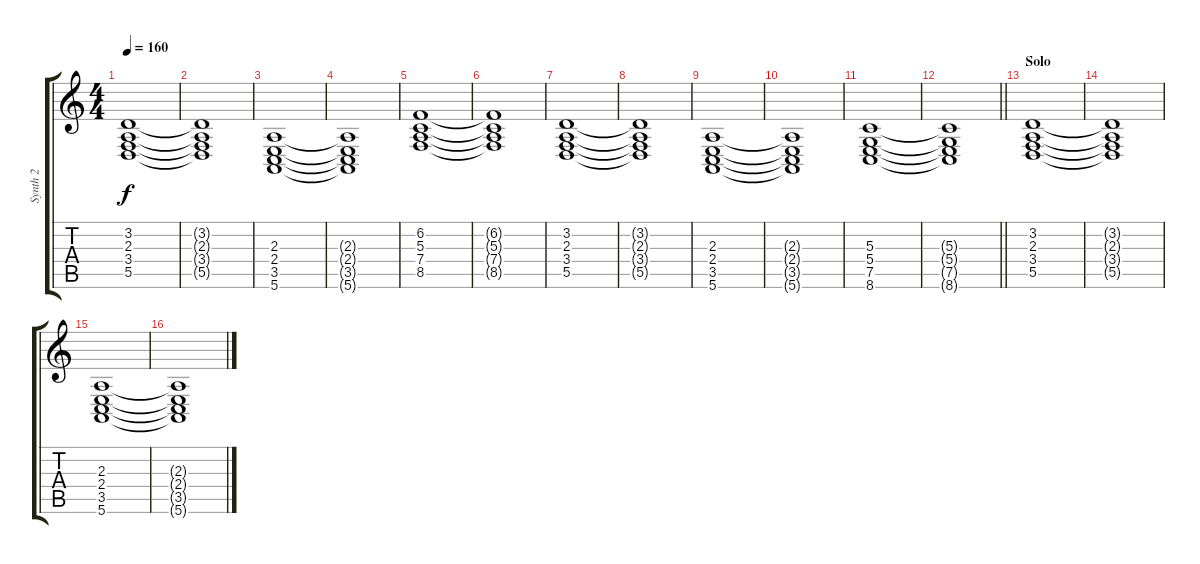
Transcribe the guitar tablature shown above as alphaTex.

\track ("Synth 2" "Synth 2") {instrument stringensemble2}
\staff {score tabs}
\tuning (E4 B3 G3 D3 A2 E2) {hide}
\ts (4 4)
\tempo 160
\clef g2
\ks c
(3.2 2.3 3.4 5.5).1{dy f} |
(3.2{t} 2.3{t} 3.4{t} 5.5{t}).1 |
(2.3 2.4 3.5 5.6).1 |
(2.3{t} 2.4{t} 3.5{t} 5.6{t}).1 |
(6.2 5.3 7.4 8.5).1 |
(6.2{t} 5.3{t} 7.4{t} 8.5{t}).1 |
(3.2 2.3 3.4 5.5).1 |
(3.2{t} 2.3{t} 3.4{t} 5.5{t}).1 |
(2.3 2.4 3.5 5.6).1 |
(2.3{t} 2.4{t} 3.5{t} 5.6{t}).1 |
(5.3 5.4 7.5 8.6).1 |
\barLineRight lightlight
(5.3{t} 5.4{t} 7.5{t} 8.6{t}).1 |
\section ("" "Solo")
(3.2 2.3 3.4 5.5).1 |
(3.2{t} 2.3{t} 3.4{t} 5.5{t}).1 |
(2.3 2.4 3.5 5.6).1 |
(2.3{t} 2.4{t} 3.5{t} 5.6{t}).1
